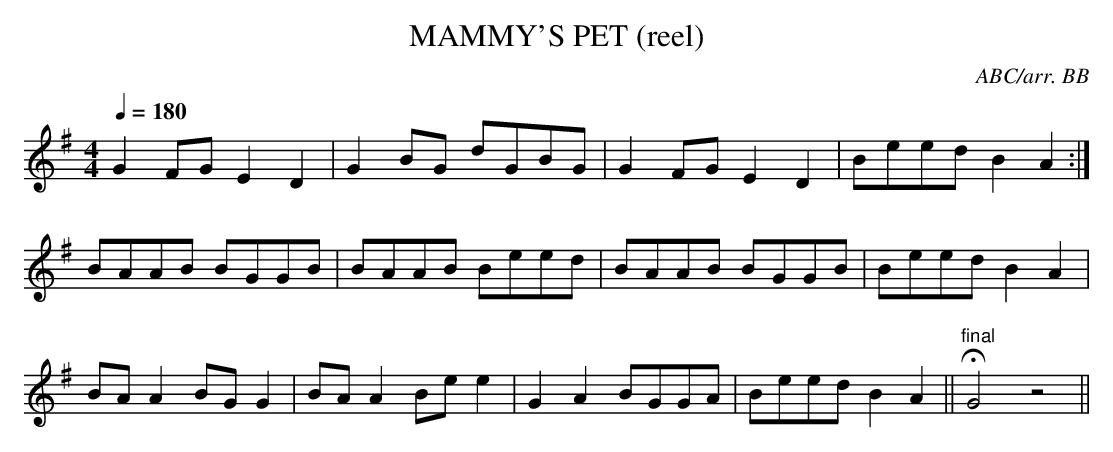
X:1
T:MAMMY'S PET (reel)
C:ABC/arr. BB
Y:"moderately fast"
Q:1/4=180
L:1/8
M:4/4
K:G % source key: C
G2FG E2D2|G2BG dGBG|G2FG E2D2|Beed B2 A2 :|
BAAB BGGB|BAAB Beed|BAAB BGGB|Beed B2A2|
BAA2 BGG2|BAA2 Bee2|G2A2 BGGA|Beed B2A2||\
"final"HG4z4||
